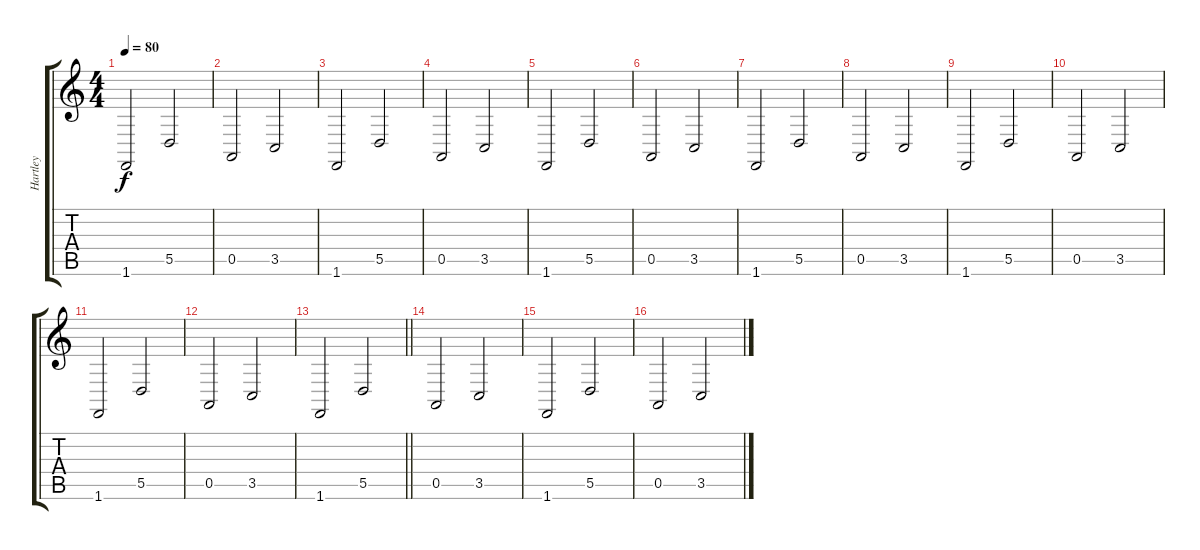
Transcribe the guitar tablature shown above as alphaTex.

\track ("Hartley" "Hartley") {instrument acousticgrandpiano}
\staff {score tabs}
\tuning (E4 B3 G3 D3 A2 E2) {hide}
\ts (4 4)
\tempo 80
\clef g2
\ks c
1.6.2{dy f} 5.5.2 |
0.5.2 3.5.2 |
1.6.2 5.5.2 |
0.5.2 3.5.2 |
1.6.2 5.5.2 |
0.5.2 3.5.2 |
1.6.2 5.5.2 |
0.5.2 3.5.2 |
1.6.2 5.5.2 |
0.5.2 3.5.2 |
1.6.2 5.5.2 |
0.5.2 3.5.2 |
\barLineRight lightlight
1.6.2 5.5.2 |
0.5.2 3.5.2 |
1.6.2 5.5.2 |
0.5.2 3.5.2
